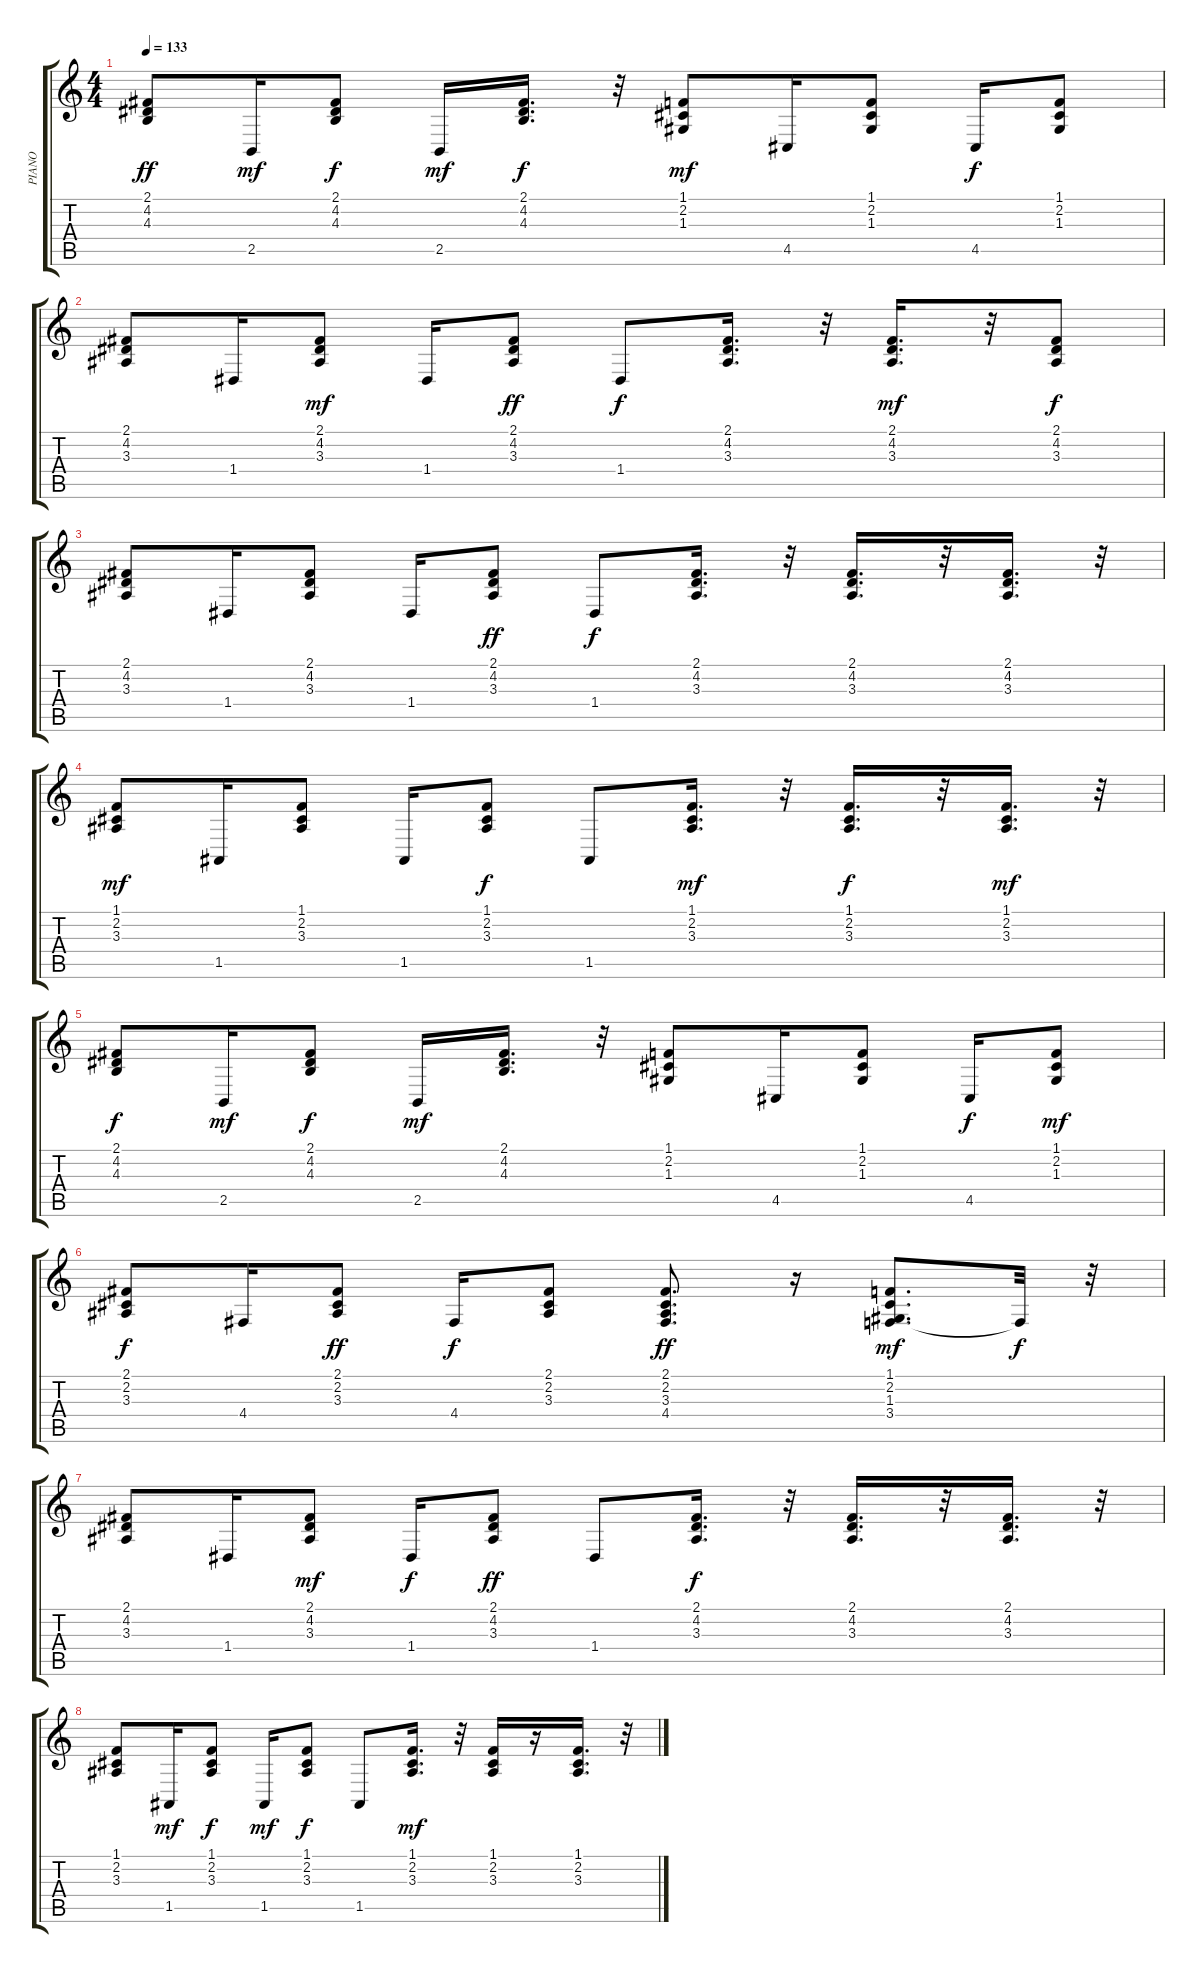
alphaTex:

\track ("PIANO                               " "PIANO     ") {instrument electricgrandpiano}
\staff {score tabs}
\tuning (E4 B3 G3 D3 A2 E2) {hide}
\ts (4 4)
\tempo 133
\clef g2
\ks c
(2.1 4.2 4.3).8{dy ff} 2.5.16{dy mf} (2.1 4.2 4.3).8{dy f} 2.5.16{dy mf} (2.1 4.2 4.3).16{d dy f} r.32 (1.1 2.2 1.3).8{dy mf} 4.5.16 (1.1 2.2 1.3).8 4.5.16{dy f} (1.1 2.2 1.3).8 |
(2.1 4.2 3.3).8 1.4.16 (2.1 4.2 3.3).8{dy mf} 1.4.16 (2.1 4.2 3.3).8{dy ff} 1.4.8{dy f} (2.1 4.2 3.3).16{d} r.32 (2.1 4.2 3.3).16{d dy mf} r.32 (2.1 4.2 3.3).8{dy f} |
(2.1 4.2 3.3).8 1.4.16 (2.1 4.2 3.3).8 1.4.16 (2.1 4.2 3.3).8{dy ff} 1.4.8{dy f} (2.1 4.2 3.3).16{d} r.32 (2.1 4.2 3.3).16{d} r.32 (2.1 4.2 3.3).16{d} r.32 |
(1.1 2.2 3.3).8{dy mf} 1.5.16 (1.1 2.2 3.3).8 1.5.16 (1.1 2.2 3.3).8{dy f} 1.5.8 (1.1 2.2 3.3).16{d dy mf} r.32 (1.1 2.2 3.3).16{d dy f} r.32 (1.1 2.2 3.3).16{d dy mf} r.32 |
(2.1 4.2 4.3).8{dy f} 2.5.16{dy mf} (2.1 4.2 4.3).8{dy f} 2.5.16{dy mf} (2.1 4.2 4.3).16{d} r.32 (1.1 2.2 1.3).8 4.5.16 (1.1 2.2 1.3).8 4.5.16{dy f} (1.1 2.2 1.3).8{dy mf} |
(2.1 2.2 3.3).8{dy f} 4.4.16 (2.1 2.2 3.3).8{dy ff} 4.4.16{dy f} (2.1 2.2 3.3).8 (2.1 2.2 3.3 4.4).8{d dy ff} r.16 (1.1 2.2 1.3 3.4).8{d dy mf} 3.4{t}.32{dy f} r.32 |
(2.1 4.2 3.3).8 1.4.16 (2.1 4.2 3.3).8{dy mf} 1.4.16{dy f} (2.1 4.2 3.3).8{dy ff} 1.4.8 (2.1 4.2 3.3).16{d dy f} r.32 (2.1 4.2 3.3).16{d} r.32 (2.1 4.2 3.3).16{d} r.32 |
(1.1 2.2 3.3).8 1.5.16{dy mf} (1.1 2.2 3.3).8{dy f} 1.5.16{dy mf} (1.1 2.2 3.3).8{dy f} 1.5.8 (1.1 2.2 3.3).16{d dy mf} r.32 (1.1 2.2 3.3).16 r.16 (1.1 2.2 3.3).16{d} r.32
